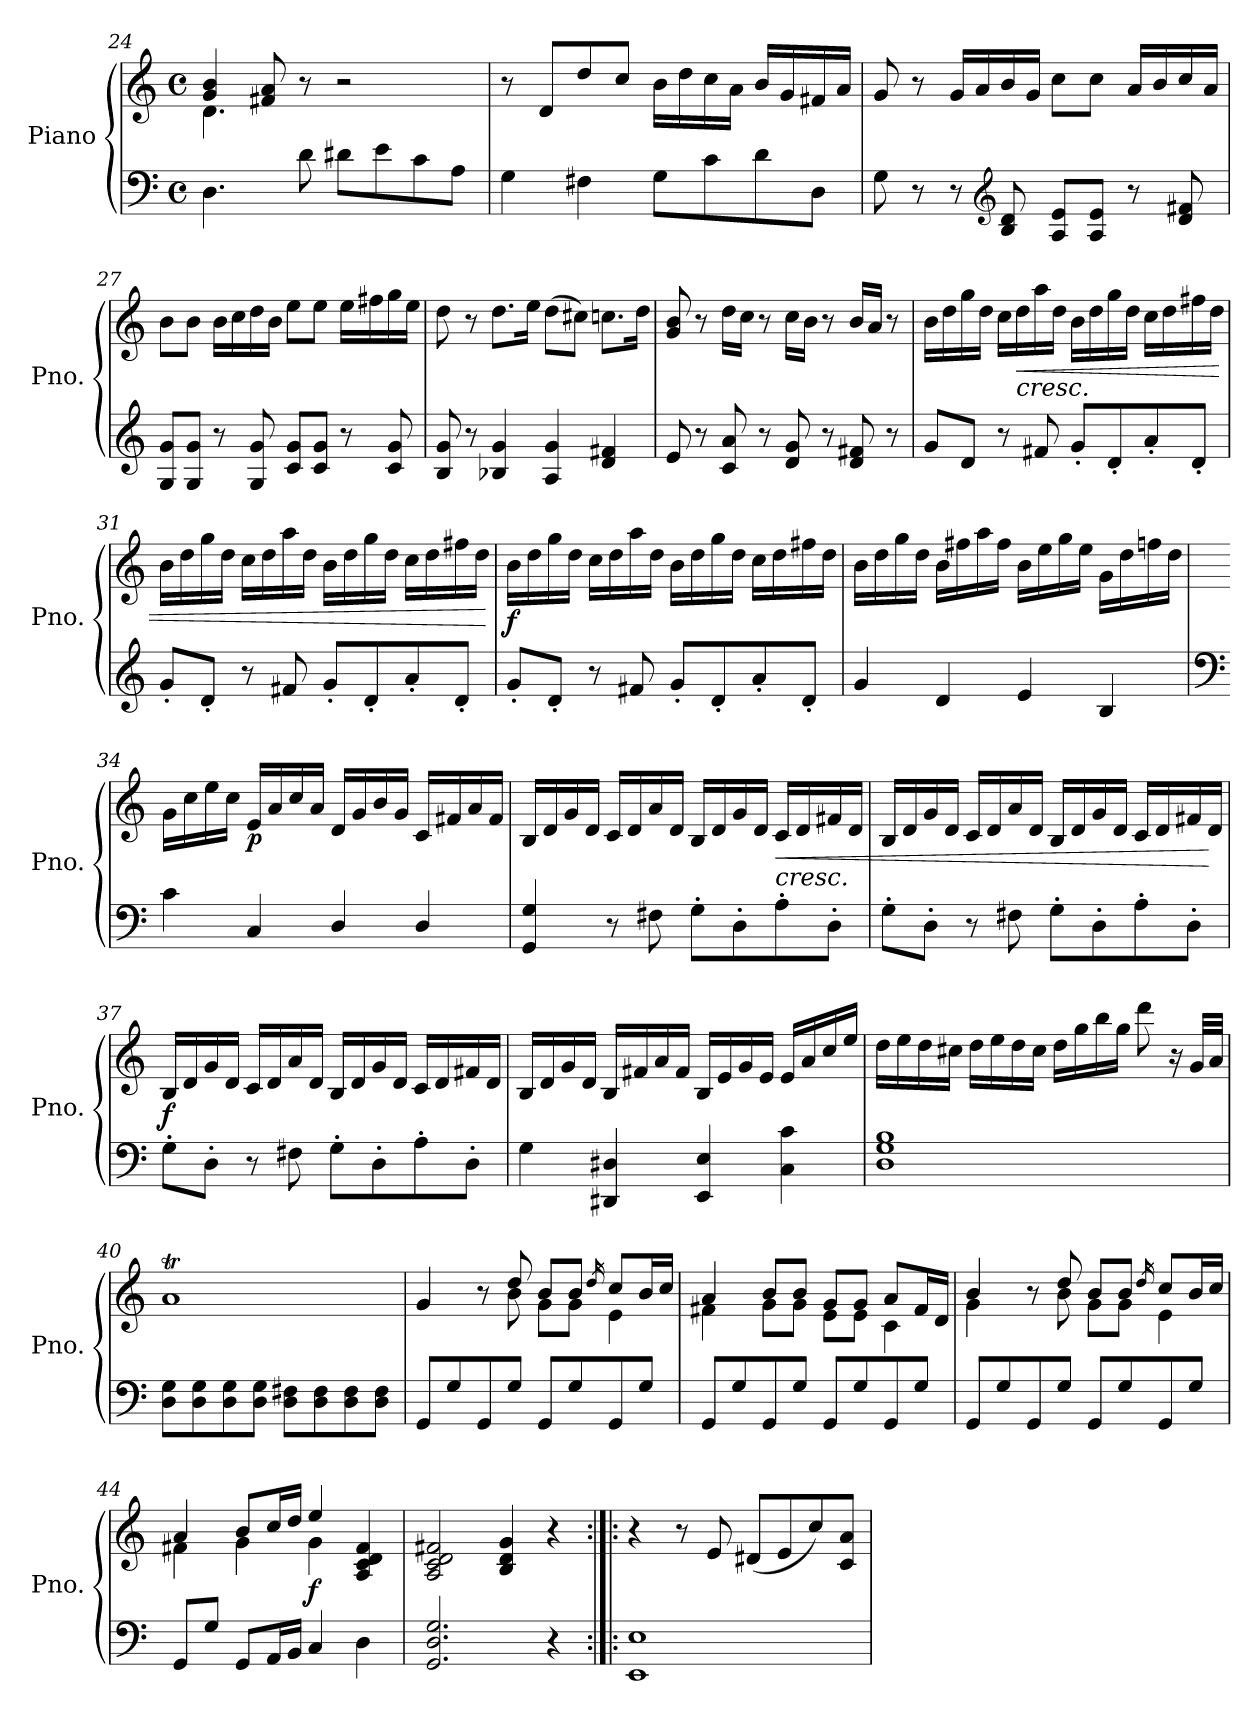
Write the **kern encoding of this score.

**kern	**kern	**dynam
*part1	*part1	*part1
*staff2	*staff1	*staff1/2
*I"Piano	*	*
*I'Pno.	*	*
*clefF4	*clefG2	*
*k[]	*k[]	*
*M4/4	*M4/4	*
*met(c)	*met(c)	*
=24	=24	=24
*	*^	*
4.D\	4g/ 4b/	4.d\	.
.	8f#X/ 8a/	.	.
8d\	8r	8ryy	.
8d#X\L	2r	2ryy	.
8e\	.	.	.
8c\	.	.	.
8A\J	.	.	.
*	*v	*v	*
=25	=25	=25
4G\	8r	.
.	8d/L	.
4F#X\	8dd/	.
.	8cc/J	.
8G\L	16b\LL	.
.	16dd\	.
8c\	16cc\	.
.	16a\JJ	.
8d\	16b/LL	.
.	16g/	.
8D\J	16f#X/	.
.	16a/JJ	.
!!LO:PB:g=z
=26	=26	=26
8G\	8g/	.
8r	8r	.
8r	16g/LL	.
.	16a/	.
*clefG2	*	*
8B/ 8d/	16b/	.
.	16g/JJ	.
8A/ 8e/L	8cc\L	.
8A/ 8e/J	8cc\J	.
8r	16a/LL	.
.	16b/	.
8d/ 8f#X/	16cc/	.
.	16a/JJ	.
=27	=27	=27
8G/ 8g/L	8b\L	.
8G/ 8g/J	8b\J	.
8r	16b\LL	.
.	16cc\	.
8G/ 8g/	16dd\	.
.	16b\JJ	.
8c/ 8g/L	8ee\L	.
8c/ 8g/J	8ee\J	.
8r	16ee\LL	.
.	16ff#X\	.
8c/ 8g/	16gg\	.
.	16ee\JJ	.
=28	=28	=28
8B/ 8g/	8dd\	.
8r	8r	.
4B-X/ 4g/	8.dd\L	.
.	16ee\Jk	.
4A/ 4g/	(8dd\L	.
.	8cc#X\J)	.
4d/ 4f#X/	8.ccn\L	.
.	16dd\Jk	.
!!LO:LB:g=z
=29	=29	=29
8e/	8g/ 8b/	.
8r	8r	.
8c/ 8a/	16dd\LL	.
.	16cc\JJ	.
8r	8r	.
8d/ 8g/	16cc\LL	.
.	16b\JJ	.
8r	8r	.
8d/ 8f#X/	16b/LL	.
.	16a/JJ	.
8r	8r	.
!!LO:LB:g=z
=30	=30	=30
8g/L	16b\LL	.
.	16dd\	.
8d/J	16gg\	.
.	16dd\JJ	.
8r	16cc\LL	.
!	!LO:TX:b:i:t=cresc.	!
!	!	!LO:HP:b
.	16dd\	<
8f#X/	16aa\	.
.	16dd\JJ	.
8g'/L	16b\LL	.
.	16dd\	.
8d'/	16gg\	.
.	16dd\JJ	.
8a'/	16cc\LL	.
.	16dd\	.
8d'/J	16ff#X\	.
.	16dd\JJ	.
=31	=31	=31
8g'/L	16b\LL	.
.	16dd\	.
8d'/J	16gg\	.
.	16dd\JJ	.
8r	16cc\LL	.
.	16dd\	.
8f#X/	16aa\	.
.	16dd\JJ	.
8g'/L	16b\LL	.
.	16dd\	.
8d'/	16gg\	.
.	16dd\JJ	.
8a'/	16cc\LL	.
.	16dd\	.
8d'/J	16ff#X\	.
.	16dd\JJ	.
.	.	[
=32	=32	=32
!	!	!LO:DY:b
8g'/L	16b\LL	f
.	16dd\	.
8d'/J	16gg\	.
.	16dd\JJ	.
8r	16cc\LL	.
.	16dd\	.
8f#X/	16aa\	.
.	16dd\JJ	.
8g'/L	16b\LL	.
.	16dd\	.
8d'/	16gg\	.
.	16dd\JJ	.
8a'/	16cc\LL	.
.	16dd\	.
8d'/J	16ff#X\	.
.	16dd\JJ	.
!!LO:LB:g=z
=33	=33	=33
4g/	16b\LL	.
.	16dd\	.
.	16gg\	.
.	16dd\JJ	.
4d/	16bi\LL	.
.	16ff#X\	.
.	16aa\	.
.	16ff#\JJ	.
4e/	16b\LL	.
.	16ee\	.
.	16gg\	.
.	16ee\JJ	.
4B/	16g\LL	.
.	16dd\	.
.	16ffn\	.
.	16dd\JJ	.
=34	=34	=34
*clefF4	*	*
4c\	16g\LL	.
.	16cc\	.
.	16ee\	.
.	16cc\JJ	.
!	!	!LO:DY:b
4C/	16e/LL	p
.	16a/	.
.	16cc/	.
.	16a/JJ	.
4D/	16d/LL	.
.	16g/	.
.	16b/	.
.	16g/JJ	.
4D/	16c/LL	.
.	16f#X/	.
.	16a/	.
.	16f#/JJ	.
!!LO:LB:g=z
=35	=35	=35
4GG/ 4G/	16B/LL	.
.	16d/	.
.	16g/	.
.	16d/JJ	.
8r	16c/LL	.
.	16d/	.
8F#X\	16a/	.
.	16d/JJ	.
8G'\L	16B/LL	.
.	16d/	.
8D'\	16g/	.
.	16d/JJ	.
!	!LO:TX:b:i:t=cresc.	!
!	!	!LO:HP:b
8A'\	16c/LL	<
.	16d/	.
8D'\J	16f#X/	.
.	16d/JJ	.
!!LO:LB:g=z
=36	=36	=36
8G'\L	16B/LL	.
.	16d/	.
8D'\J	16g/	.
.	16d/JJ	.
8r	16c/LL	.
.	16d/	.
8F#X\	16a/	.
.	16d/JJ	.
8G'\L	16B/LL	.
.	16d/	.
8D'\	16g/	.
.	16d/JJ	.
8A'\	16c/LL	.
.	16d/	.
8D'\J	16f#X/	.
.	16d/JJ	[
=37	=37	=37
!	!	!LO:DY:b
8G'\L	16B/LL	f
.	16d/	.
8D'\J	16g/	.
.	16d/JJ	.
8r	16c/LL	.
.	16d/	.
8F#X\	16a/	.
.	16d/JJ	.
8G'\L	16B/LL	.
.	16d/	.
8D'\	16g/	.
.	16d/JJ	.
8A'\	16c/LL	.
.	16d/	.
8D'\J	16f#X/	.
.	16d/JJ	.
=38	=38	=38
4G\	16B/LL	.
.	16d/	.
.	16g/	.
.	16d/JJ	.
4DD#X/ 4D#X/	16B/LL	.
.	16f#X/	.
.	16a/	.
.	16f#/JJ	.
4EE/ 4E/	16B/LL	.
.	16e/	.
.	16g/	.
.	16e/JJ	.
4C\ 4c\	16e/LL	.
.	16a/	.
.	16cc/	.
.	16ee/JJ	.
!!LO:PB:g=z
=39	=39	=39
1D 1G 1B	16dd\LL	.
.	16ee\	.
.	16dd\	.
.	16cc#X\JJ	.
.	16dd\LL	.
.	16ee\	.
.	16dd\	.
.	16cc#\JJ	.
.	16dd\LL	.
.	16gg\	.
.	16bb\	.
.	16gg\JJ	.
.	8ddd\	.
.	16r	.
.	32g/LLL	.
.	32a/JJJ	.
=40	=40	=40
8D\ 8G\L	1aT	.
8D\ 8G\	.	.
8D\ 8G\	.	.
8D\ 8G\J	.	.
8D\ 8F#X\L	.	.
8D\ 8F#\	.	.
8D\ 8F#\	.	.
8D\ 8F#\J	.	.
=41	=41	=41
*	*^	*
8GG/L	4g/	4ryy	.
8G/	.	.	.
8GG/	8r	8ryy	.
8G/J	8dd/	8b\	.
8GG/L	8b/L	8g\L	.
8G/	8b/J	8g\J	.
.	16qdd/	.	.
8GG/	8cc/L	4e\	.
8G/J	16b/L	.	.
.	16cc/JJ	.	.
=42	=42	=42	=42
8GG/L	4a/	4f#X\	.
8G/	.	.	.
8GG/	8b/L	8g\L	.
8G/J	8b/J	8g\J	.
8GG/L	8g/L	8e\L	.
8G/	8g/J	8e\J	.
8GG/	8a/L	4c\	.
8G/J	16f#/L	.	.
.	16d/JJ	.	.
!!LO:LB:g=z	!!
=43	=43	=43	=43
8GG/L	4b/	4g\	.
8G/	.	.	.
8GG/	8r	8ryy	.
8G/J	8dd/	8b\	.
8GG/L	8b/L	8g\L	.
8G/	8b/J	8g\J	.
.	16qdd/	.	.
8GG/	8cc/L	4e\	.
8G/J	16b/L	.	.
.	16cc/JJ	.	.
=44	=44	=44	=44
8GG/L	4a/	4f#X\	.
8G/J	.	.	.
8GG/L	8b/L	4g\	.
16AA/L	16cc/L	.	.
16BB/JJ	16dd/JJ	.	.
!	!	!	!LO:DY:b
4C/	4ee/	4g\	f
4D\	4A/ 4c/ 4d/ 4f#/	4ryy	.
*	*v	*v	*
=45	=45	=45
2.GG/ 2.D/ 2.G/	2A/ 2c/ 2d/ 2f#X/	.
.	4B/ 4d/ 4g/	.
4r	4r	.
=46:|!|:	=46:|!|:	=46:|!|:
1EE 1E	4r	.
.	8r	.
.	8e/	.
.	(8d#X/L	.
.	8e/	.
.	8cc/)	.
.	8c/ 8a/J	.
=	=	=
*-	*-	*-
